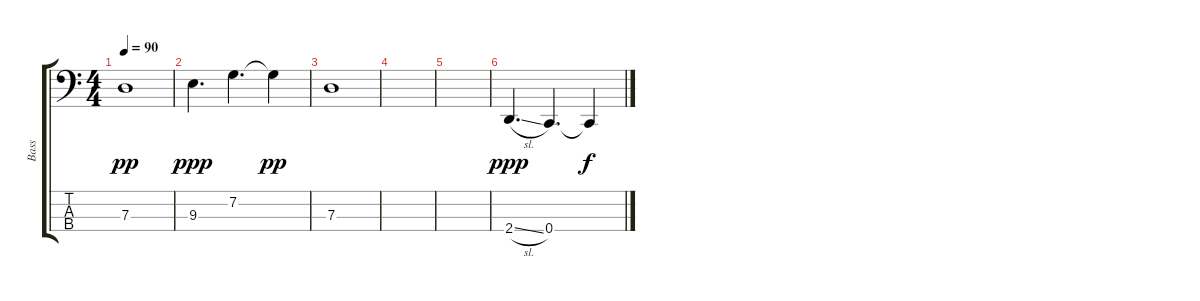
\track ("Bass" "Bass") {instrument electricbassfinger}
\staff {score tabs}
\tuning (G2 C2 G1 C1) {hide}
\ts (4 4)
\tempo 90
\clef f4
\ks c
7.3.1{dy pp} |
9.3.4{d dy ppp} 7.2.4{d} 7.2{t}.4{dy pp} |
7.3.1 |
|
|
2.4{sl}.4{d dy ppp volume 4} 0.4.4{d} 0.4{t}.4{dy f}
